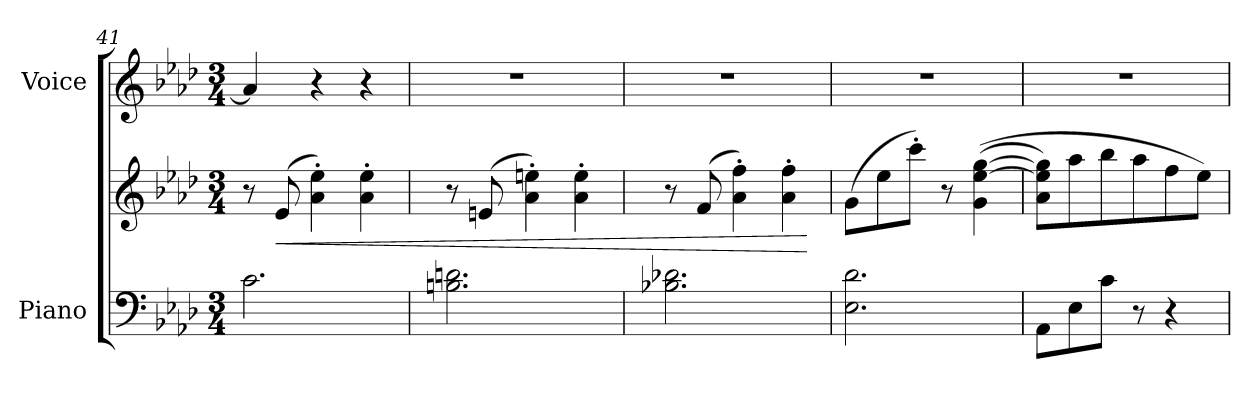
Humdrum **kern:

**kern	**kern	**dynam	**kern
*part2	*part2	*part2	*part1
*staff3	*staff2	*staff2/3	*staff1
*I"Piano	*	*	*I"Voice
*I'Pno	*	*	*
!!LO:PB:g=z
*clefF4	*clefG2	*	*clefG2
*k[b-e-a-d-]	*k[b-e-a-d-]	*	*k[b-e-a-d-]
*M3/4	*M3/4	*	*M3/4
=41	=41	=41	=41
2.c\	8r	.	4a-/]
!	!	!LO:HP:b	!
.	(8e-/	<	.
.	4a-\' 4ee-\')	.	4r
.	4a-\' 4ee-\'	.	4r
=42	=42	=42	=42
2.Bn\ 2.dn\	8r	.	2.r
.	(8en/	.	.
.	4a-\' 4een\')	.	.
.	4a-\' 4ee\'	.	.
=43	=43	=43	=43
2.B-X\ 2.d-X\	8r	.	2.r
.	(8f/	.	.
.	4a-\' 4ff\')	.	.
.	4a-\' 4ff\'	.	.
.	.	[	.
=44	=44	=44	=44
2.E-\ 2.d-\	(8g\L	.	2.r
.	8ee-\	.	.
.	8ccc'\J)	.	.
.	8r	.	.
.	((4g\ [>4ee-\ [4gg\	.	.
=45	=45	=45	=45
8AA-\L	8a-\ 8ee-\] 8gg\]L)	.	2.r
8E-\	8aa-\	.	.
8c\J	8bb-\	.	.
8r	8aa-\	.	.
4r	8ff\	.	.
.	8ee-\J)	.	.
=	=	=	=
*-	*-	*-	*-
